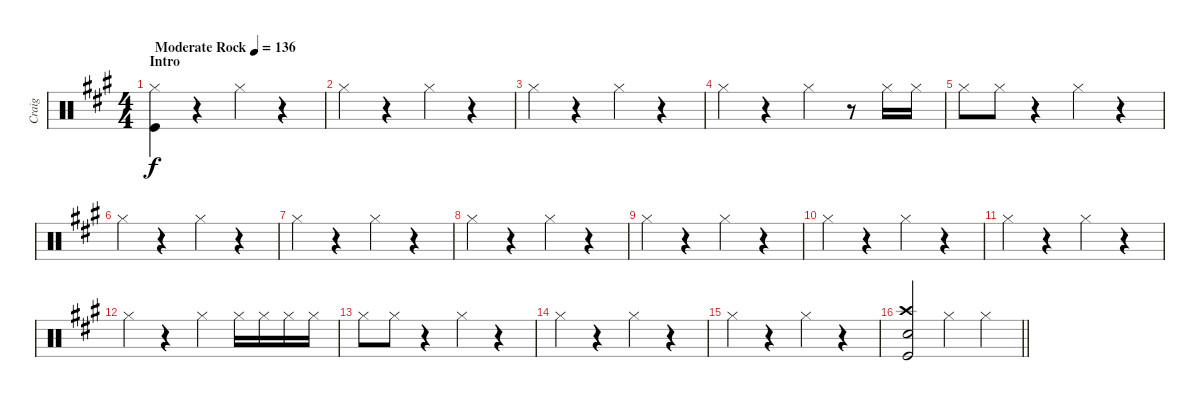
\track ("Craig" "Craig") {instrument percussion}
\staff {score}
\articulation defaults
\ts (4 4)
\section ("" "Intro")
\tempo (136 "Moderate Rock")
\clef neutral
\ks a
("Hi-Hat (closed)" "Kick (hit)").4{dy f} r.4 "Hi-Hat (closed)".4 r.4 |
"Hi-Hat (closed)".4 r.4 "Hi-Hat (closed)".4 r.4 |
"Hi-Hat (closed)".4 r.4 "Hi-Hat (closed)".4 r.4 |
"Hi-Hat (closed)".4 r.4 "Hi-Hat (closed)".4 r.8 "Hi-Hat (closed)".16 "Hi-Hat (closed)".16 |
"Hi-Hat (closed)".8 "Hi-Hat (closed)".8 r.4 "Hi-Hat (closed)".4 r.4 |
"Hi-Hat (closed)".4 r.4 "Hi-Hat (closed)".4 r.4 |
"Hi-Hat (closed)".4 r.4 "Hi-Hat (closed)".4 r.4 |
"Hi-Hat (closed)".4 r.4 "Hi-Hat (closed)".4 r.4 |
"Hi-Hat (closed)".4 r.4 "Hi-Hat (closed)".4 r.4 |
"Hi-Hat (closed)".4 r.4 "Hi-Hat (closed)".4 r.4 |
"Hi-Hat (closed)".4 r.4 "Hi-Hat (closed)".4 r.4 |
"Hi-Hat (closed)".4 r.4 "Hi-Hat (closed)".4 "Hi-Hat (closed)".16 "Hi-Hat (closed)".16 "Hi-Hat (closed)".16 "Hi-Hat (closed)".16 |
"Hi-Hat (closed)".8 "Hi-Hat (closed)".8 r.4 "Hi-Hat (closed)".4 r.4 |
"Hi-Hat (closed)".4 r.4 "Hi-Hat (closed)".4 r.4 |
"Hi-Hat (closed)".4 r.4 "Hi-Hat (closed)".4 r.4 |
\barLineRight lightlight
("Crash high (hit)" "Snare (hit) 2" "Kick (hit)").2 "Hi-Hat (closed)".4 "Hi-Hat (closed)".4
